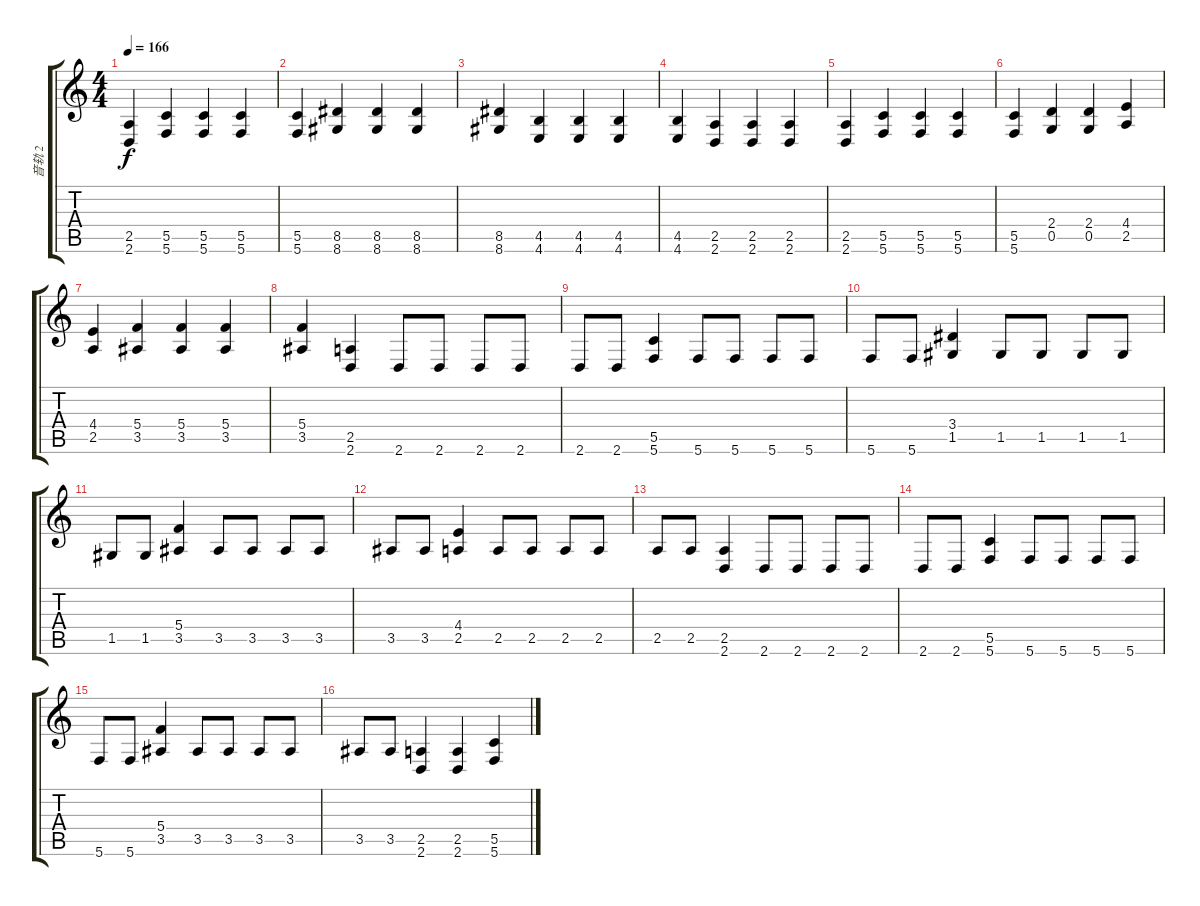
\track ("音轨 2" "音轨 2") {instrument overdrivenguitar}
\staff {score tabs}
\tuning (D4 A3 F3 C3 G2 C2) {hide}
\ts (4 4)
\tempo 166
\clef g2
\ks c
(2.5 2.6).4{dy f} (5.5 5.6).4 (5.5 5.6).4 (5.5 5.6).4 |
(5.5 5.6).4 (8.5 8.6).4 (8.5 8.6).4 (8.5 8.6).4 |
(8.5 8.6).4 (4.5 4.6).4 (4.5 4.6).4 (4.5 4.6).4 |
(4.5 4.6).4 (2.5 2.6).4 (2.5 2.6).4 (2.5 2.6).4 |
(2.5 2.6).4 (5.5 5.6).4 (5.5 5.6).4 (5.5 5.6).4 |
(5.5 5.6).4 (2.4 0.5).4 (2.4 0.5).4 (4.4 2.5).4 |
(4.4 2.5).4 (5.4 3.5).4 (5.4 3.5).4 (5.4 3.5).4 |
(5.4 3.5).4 (2.5 2.6).4 2.6.8 2.6.8 2.6.8 2.6.8 |
2.6.8 2.6.8 (5.5 5.6).4 5.6.8 5.6.8 5.6.8 5.6.8 |
5.6.8 5.6.8 (3.4 1.5).4 1.5.8 1.5.8 1.5.8 1.5.8 |
1.5.8 1.5.8 (5.4 3.5).4 3.5.8 3.5.8 3.5.8 3.5.8 |
3.5.8 3.5.8 (4.4 2.5).4 2.5.8 2.5.8 2.5.8 2.5.8 |
2.5.8 2.5.8 (2.5 2.6).4 2.6.8 2.6.8 2.6.8 2.6.8 |
2.6.8 2.6.8 (5.5 5.6).4 5.6.8 5.6.8 5.6.8 5.6.8 |
5.6.8 5.6.8 (5.4 3.5).4 3.5.8 3.5.8 3.5.8 3.5.8 |
3.5.8 3.5.8 (2.5 2.6).4 (2.5 2.6).4 (5.5 5.6).4
